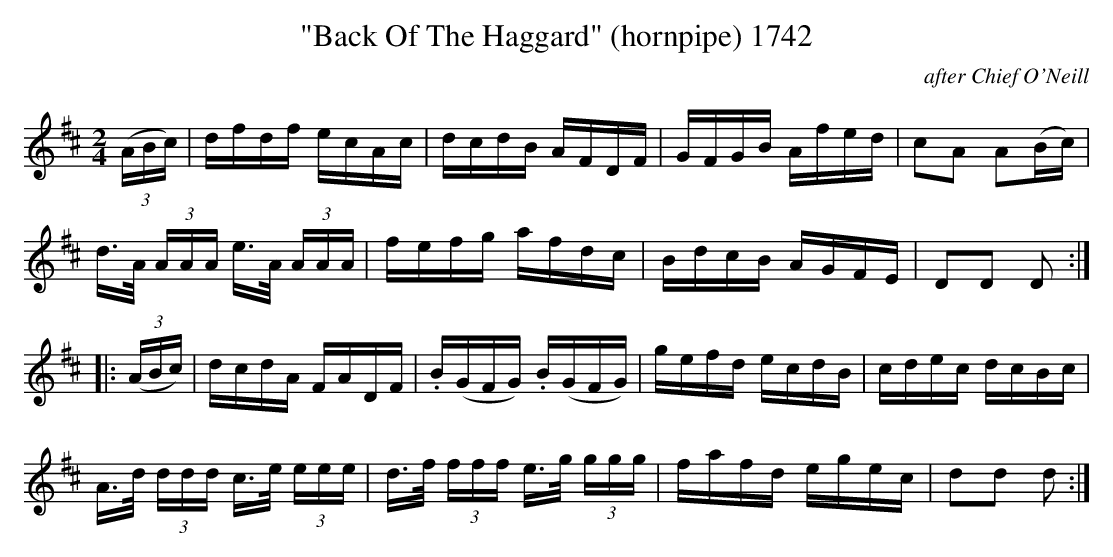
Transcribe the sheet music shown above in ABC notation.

X:1
T:"Back Of The Haggard" (hornpipe) 1742
C:after Chief O'Neill
BRENNAN July 2003 (HTTP://WWW.SOSYOURMOM.COM)
M:2/4
L:1/16
K:D
(3(ABc)|dfdf ecAc|dcdB AFDF|GFGB Afed|c2A2 A2(Bc)|
d3/2A/2 (3AAA e3/2A/2 (3AAA|fefg afdc|BdcB AGFE|D2D2 D2:|
|: (3(ABc)|dcdA FADF|.B(GFG) .B(GFG)|gefd ecdB|cdec dcBc|
A3/2d/2 (3ddd c3/2e/2 (3eee|d3/2f/2 (3fff e3/2g/2 (3ggg|fafd egec|d2d2 d2:|
